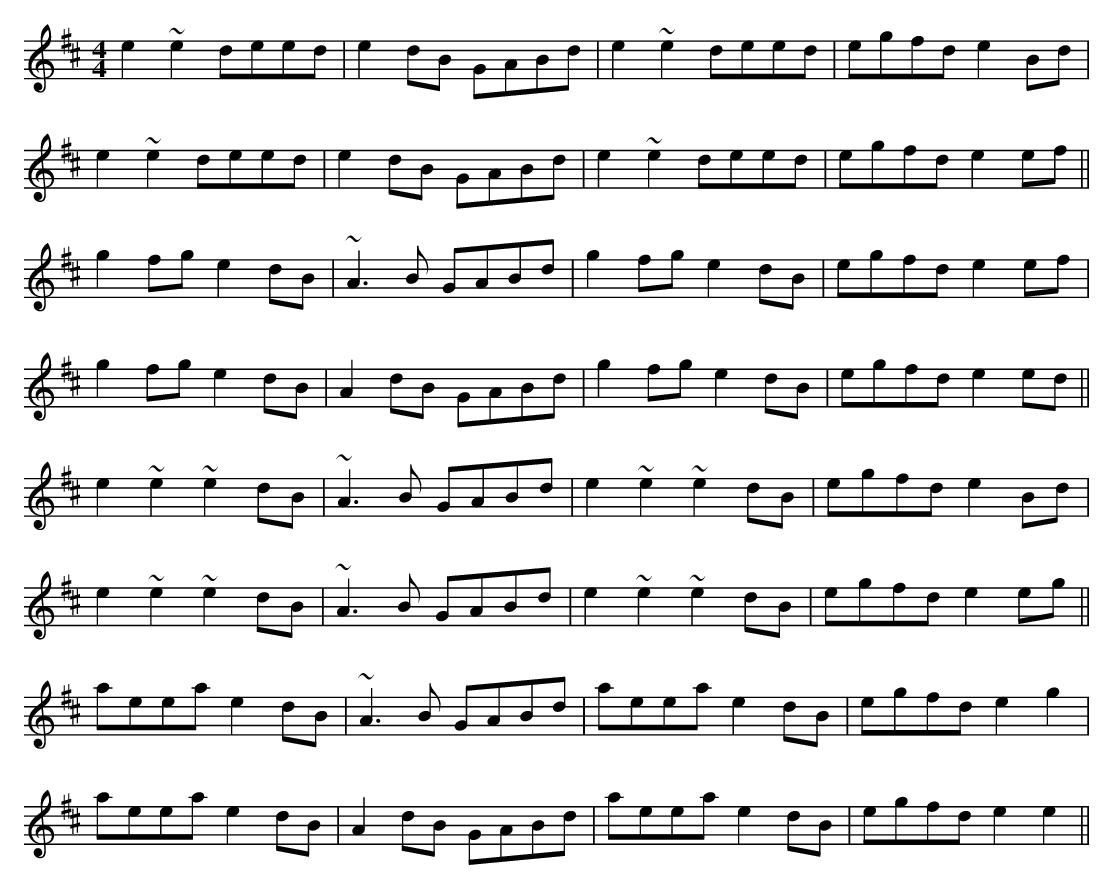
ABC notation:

X:1
M:4/4
K:Edor
e2~e2 deed|e2dB GABd|e2~e2 deed|egfd e2Bd|
e2~e2 deed|e2dB GABd|e2~e2 deed|egfd e2ef||
g2fg e2dB|~A3B GABd|g2fg e2dB|egfd e2ef|
g2fg e2dB|A2dB GABd|g2fg e2dB|egfd e2ed||
e2~e2 ~e2dB|~A3B GABd|e2~e2 ~e2dB|egfd e2Bd|
e2~e2 ~e2dB|~A3B GABd|e2~e2 ~e2dB|egfd e2eg||
aeea e2dB|~A3B GABd|aeea e2dB|egfd e2g2|
aeea e2dB|A2dB GABd|aeea e2dB|egfd e2e2||
